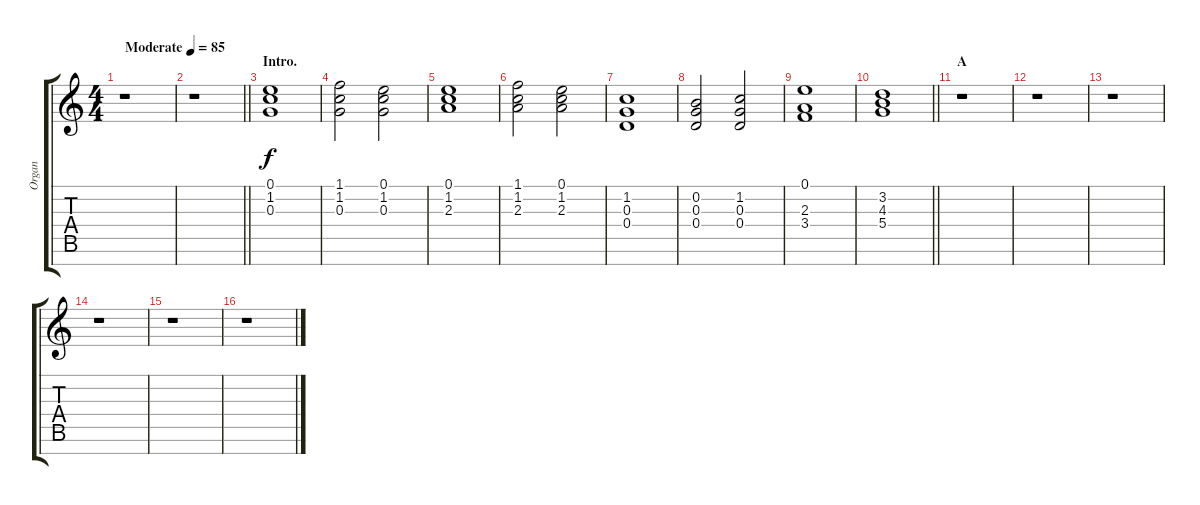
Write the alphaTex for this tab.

\track ("Organ" "Organ") {instrument drawbarorgan}
\staff {score tabs}
\tuning (E5 B4 G4 D4 A3 E3 B2) {hide}
\ts (4 4)
\tempo (85 "Moderate")
\clef g2
\ks c
r.1{dy f instrument drawbarorgan} |
\barLineRight lightlight
r.1 |
\section ("" "Intro.")
(0.1 1.2 0.3).1 |
(1.1 1.2 0.3).2 (0.1 1.2 0.3).2 |
(0.1 1.2 2.3).1 |
(1.1 1.2 2.3).2 (0.1 1.2 2.3).2 |
(1.2 0.3 0.4).1 |
(0.2 0.3 0.4).2 (1.2 0.3 0.4).2 |
(0.1 2.3 3.4).1 |
\barLineRight lightlight
(3.2 4.3 5.4).1 |
\section ("" "A")
r.1 |
r.1 |
r.1 |
r.1 |
r.1 |
r.1
